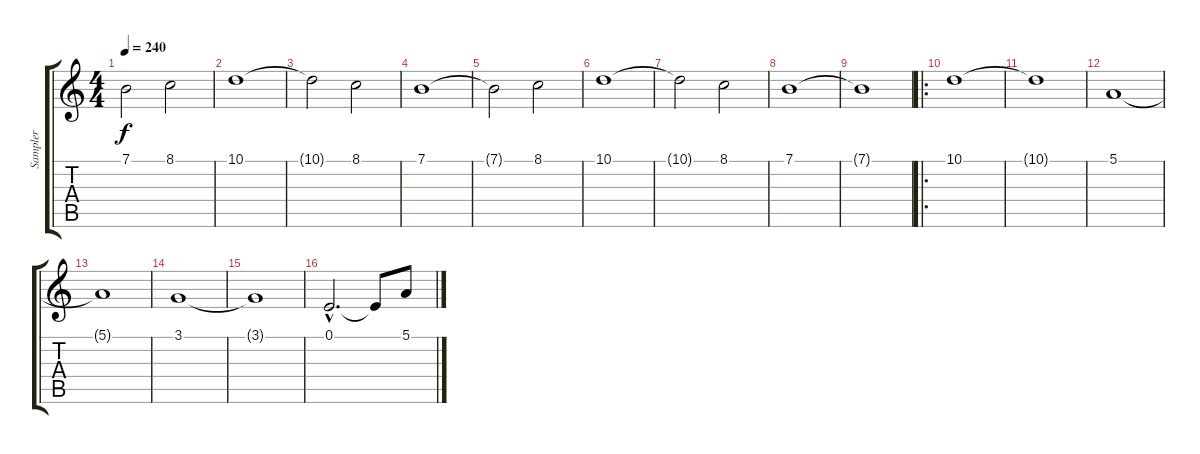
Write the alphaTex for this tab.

\track ("Sampler" "Sampler") {instrument stringensemble1}
\staff {score tabs}
\tuning (E4 B3 G3 D3 A2 E2) {hide}
\ts (4 4)
\tempo 240
\clef g2
\ks c
7.1{t}.2{dy f} 8.1.2 |
10.1.1 |
10.1{t}.2 8.1.2 |
7.1.1 |
7.1{t}.2 8.1.2 |
10.1.1 |
10.1{t}.2 8.1.2 |
7.1.1 |
7.1{t}.1 |
\ro
10.1.1 |
10.1{t}.1 |
5.1.1 |
5.1{t}.1 |
3.1.1 |
3.1{t}.1 |
0.1{hac}.2{d} 0.1{t}.8 5.1.8
